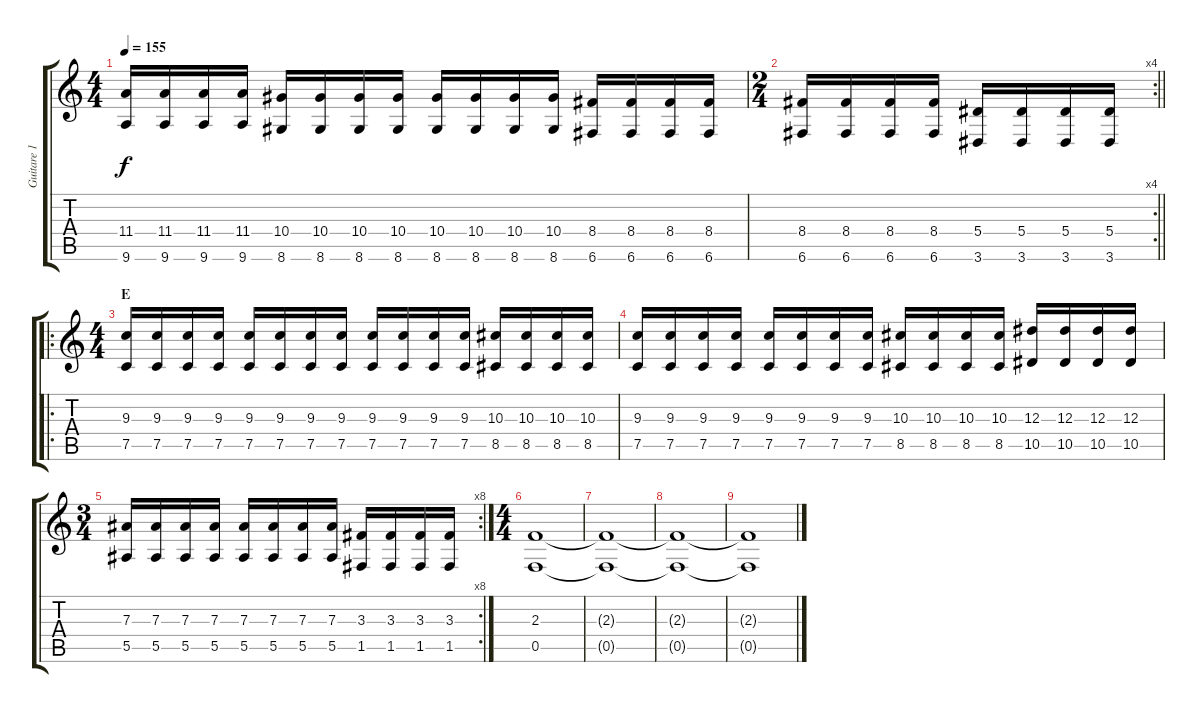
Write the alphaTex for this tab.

\track ("Guitare 1" "Guitare 1") {instrument distortionguitar}
\staff {score tabs}
\tuning (C4 G3 Eb3 Bb2 F2 C2) {hide}
\ts (4 4)
\tempo 155
\clef g2
\ks c
(11.4 9.6).16{dy f} (11.4 9.6).16 (11.4 9.6).16 (11.4 9.6).16 (10.4 8.6).16 (10.4 8.6).16 (10.4 8.6).16 (10.4 8.6).16 (10.4 8.6).16 (10.4 8.6).16 (10.4 8.6).16 (10.4 8.6).16 (8.4 6.6).16 (8.4 6.6).16 (8.4 6.6).16 (8.4 6.6).16 |
\rc 4
\ts (2 4)
\barLineRight lightlight
(8.4 6.6).16 (8.4 6.6).16 (8.4 6.6).16 (8.4 6.6).16 (5.4 3.6).16 (5.4 3.6).16 (5.4 3.6).16 (5.4 3.6).16 |
\ro
\ts (4 4)
\section ("" "E")
(9.3 7.5).16 (9.3 7.5).16 (9.3 7.5).16 (9.3 7.5).16 (9.3 7.5).16 (9.3 7.5).16 (9.3 7.5).16 (9.3 7.5).16 (9.3 7.5).16 (9.3 7.5).16 (9.3 7.5).16 (9.3 7.5).16 (10.3 8.5).16 (10.3 8.5).16 (10.3 8.5).16 (10.3 8.5).16 |
(9.3 7.5).16 (9.3 7.5).16 (9.3 7.5).16 (9.3 7.5).16 (9.3 7.5).16 (9.3 7.5).16 (9.3 7.5).16 (9.3 7.5).16 (10.3 8.5).16 (10.3 8.5).16 (10.3 8.5).16 (10.3 8.5).16 (12.3 10.5).16 (12.3 10.5).16 (12.3 10.5).16 (12.3 10.5).16 |
\rc 8
\ts (3 4)
(7.3 5.5).16 (7.3 5.5).16 (7.3 5.5).16 (7.3 5.5).16 (7.3 5.5).16 (7.3 5.5).16 (7.3 5.5).16 (7.3 5.5).16 (3.3 1.5).16 (3.3 1.5).16 (3.3 1.5).16 (3.3 1.5).16 |
\ts (4 4)
(2.3 0.5).1{volume 0} |
(2.3{t} 0.5{t}).1 |
(2.3{t} 0.5{t}).1 |
(2.3{t} 0.5{t}).1
